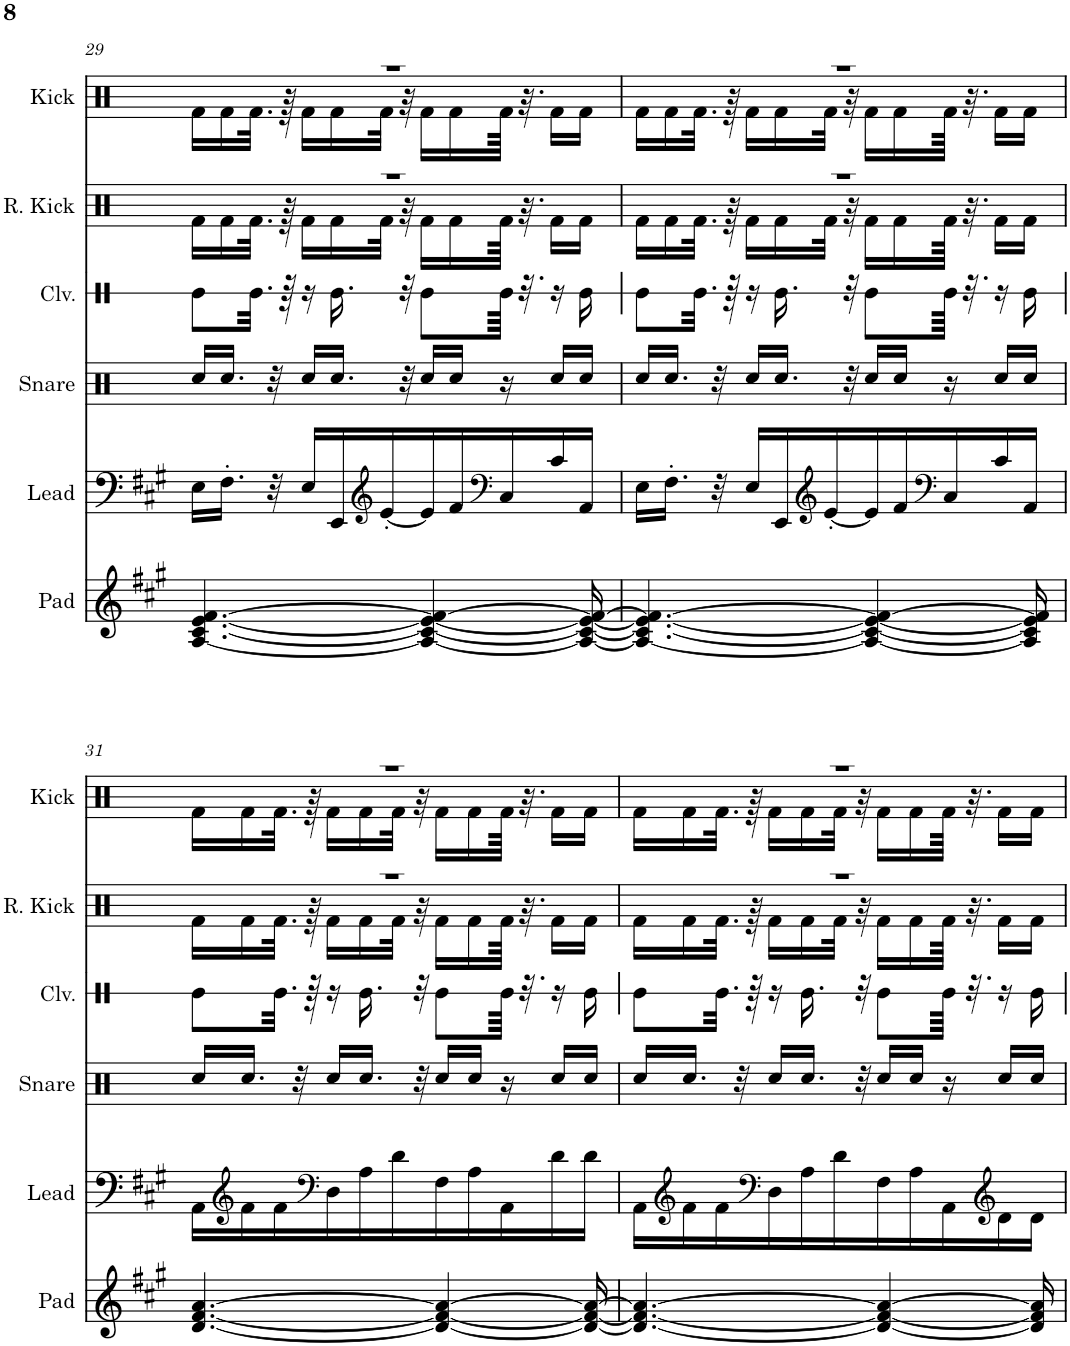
**kern	**kern	**kern	**kern	**kern	**kern
*part6	*part5	*part4	*part3	*part2	*part1
*staff6	*staff5	*staff4	*staff3	*staff2	*staff1
*I"Pad	*I"Lead	*I"Snare	*I"Claves	*I"Reverb Kick	*I"Kick
*I'Pad	*I'Lead	*I'Snare	*I'Clv.	*I'R. Kick	*I'Kick
!!LO:PB:g=z
*clefG2	*clefF4	*clefX	*clefX	*clefX	*clefX
*k[f#c#g#]	*k[f#c#g#]	*k[f#c#g#]	*k[f#c#g#]	*k[f#c#g#]	*k[f#c#g#]
*M11/16	*M11/16	*M11/16	*M11/16	*M11/16	*M11/16
=29	=29	=29	=29	=29	=29
*	*	*	*	*^	*^
[4.A/ [4.c#/ [4.e/ [4.f#/	16E\LL	16Rcc/LL	8Re\L	16%11r	16Rf\LL	16%11r	16Rf\LL
.	16.F#'\JJ	16.Rcc/JJ	.	.	16Rf\	.	16Rf\
.	.	.	32.Re\Jkk	.	32.Rf\JJk	.	32.Rf\JJk
.	32r	32r	.	.	.	.	.
.	.	.	64r	.	64r	.	64r
.	16E/LL	16Rcc/LL	16r	.	16Rf\LL	.	16Rf\LL
.	16EE/	16.Rcc/JJ	16.Re\	.	16Rf\	.	16Rf\
*	*clefG2	*	*	*	*	*	*
.	[16e'/	.	.	.	32Rf\JJk	.	32Rf\JJk
.	.	32r	32r	.	32r	.	32r
4A/_ 4c#/_ 4e/_ 4f#/_	16e/]	16Rcc/LL	8Re\L	.	16Rf\LL	.	16Rf\LL
.	16f#/	16Rcc/JJ	.	.	16Rf\	.	16Rf\
*	*clefF4	*	*	*	*	*	*
.	16C#/	16r	64Re\Jkkk	.	64Rf\JJkk	.	64Rf\JJkk
.	.	.	32.r	.	32.r	.	32.r
.	16c#/	16Rcc/LL	16r	.	16Rf\LL	.	16Rf\LL
16A/_ 16c#/_ 16e/_ 16f#/_	16AA/JJ	16Rcc/JJ	16Re\	.	16Rf\JJ	.	16Rf\JJ
=30	=30	=30	=30	=30	=30	=30	=30
4.A/_ 4.c#/_ 4.e/_ 4.f#/_	16E\LL	16Rcc/LL	8Re\L	16%11r	16Rf\LL	16%11r	16Rf\LL
.	16.F#'\JJ	16.Rcc/JJ	.	.	16Rf\	.	16Rf\
.	.	.	32.Re\Jkk	.	32.Rf\JJk	.	32.Rf\JJk
.	32r	32r	.	.	.	.	.
.	.	.	64r	.	64r	.	64r
.	16E/LL	16Rcc/LL	16r	.	16Rf\LL	.	16Rf\LL
.	16EE/	16.Rcc/JJ	16.Re\	.	16Rf\	.	16Rf\
*	*clefG2	*	*	*	*	*	*
.	[16e'/	.	.	.	32Rf\JJk	.	32Rf\JJk
.	.	32r	32r	.	32r	.	32r
4A/_ 4c#/_ 4e/_ 4f#/_	16e/]	16Rcc/LL	8Re\L	.	16Rf\LL	.	16Rf\LL
.	16f#/	16Rcc/JJ	.	.	16Rf\	.	16Rf\
*	*clefF4	*	*	*	*	*	*
.	16C#/	16r	64Re\Jkkk	.	64Rf\JJkk	.	64Rf\JJkk
.	.	.	32.r	.	32.r	.	32.r
.	16c#/	16Rcc/LL	16r	.	16Rf\LL	.	16Rf\LL
16A/] 16c#/] 16e/] 16f#/]	16AA/JJ	16Rcc/JJ	16Re\	.	16Rf\JJ	.	16Rf\JJ
!!LO:LB:g=z	!!
=31	=31	=31	=31	=31	=31	=31	=31
[4.d/ [4.f#/ [4.a/	16AA\LL	16Rcc/LL	8Re\L	16%11r	16Rf\LL	16%11r	16Rf\LL
*	*clefG2	*	*	*	*	*	*
.	16f#\	16.Rcc/JJ	.	.	16Rf\	.	16Rf\
.	16f#\	.	32.Re\Jkk	.	32.Rf\JJk	.	32.Rf\JJk
.	.	32r	.	.	.	.	.
.	.	.	64r	.	64r	.	64r
*	*clefF4	*	*	*	*	*	*
.	16D\	16Rcc/LL	16r	.	16Rf\LL	.	16Rf\LL
.	16A\	16.Rcc/JJ	16.Re\	.	16Rf\	.	16Rf\
.	16d\	.	.	.	32Rf\JJk	.	32Rf\JJk
.	.	32r	32r	.	32r	.	32r
4d/_ 4f#/_ 4a/_	16F#\	16Rcc/LL	8Re\L	.	16Rf\LL	.	16Rf\LL
.	16A\	16Rcc/JJ	.	.	16Rf\	.	16Rf\
.	16AA\	16r	64Re\Jkkk	.	64Rf\JJkk	.	64Rf\JJkk
.	.	.	32.r	.	32.r	.	32.r
.	16d\	16Rcc/LL	16r	.	16Rf\LL	.	16Rf\LL
16d/_ 16f#/_ 16a/_	16d\JJ	16Rcc/JJ	16Re\	.	16Rf\JJ	.	16Rf\JJ
=32	=32	=32	=32	=32	=32	=32	=32
4.d/_ 4.f#/_ 4.a/_	16AA\LL	16Rcc/LL	8Re\L	16%11r	16Rf\LL	16%11r	16Rf\LL
*	*clefG2	*	*	*	*	*	*
.	16f#\	16.Rcc/JJ	.	.	16Rf\	.	16Rf\
.	16f#\	.	32.Re\Jkk	.	32.Rf\JJk	.	32.Rf\JJk
.	.	32r	.	.	.	.	.
.	.	.	64r	.	64r	.	64r
*	*clefF4	*	*	*	*	*	*
.	16D\	16Rcc/LL	16r	.	16Rf\LL	.	16Rf\LL
.	16A\	16.Rcc/JJ	16.Re\	.	16Rf\	.	16Rf\
.	16d\	.	.	.	32Rf\JJk	.	32Rf\JJk
.	.	32r	32r	.	32r	.	32r
4d/_ 4f#/_ 4a/_	16F#\	16Rcc/LL	8Re\L	.	16Rf\LL	.	16Rf\LL
.	16A\	16Rcc/JJ	.	.	16Rf\	.	16Rf\
.	16AA\	16r	64Re\Jkkk	.	64Rf\JJkk	.	64Rf\JJkk
.	.	.	32.r	.	32.r	.	32.r
*	*clefG2	*	*	*	*	*	*
.	16d\	16Rcc/LL	16r	.	16Rf\LL	.	16Rf\LL
16d/] 16f#/] 16a/]	16d\JJ	16Rcc/JJ	16Re\	.	16Rf\JJ	.	16Rf\JJ
*	*	*	*	*v	*v	*	*
*	*	*	*	*	*v	*v
=	=	=	=	=	=
*-	*-	*-	*-	*-	*-
